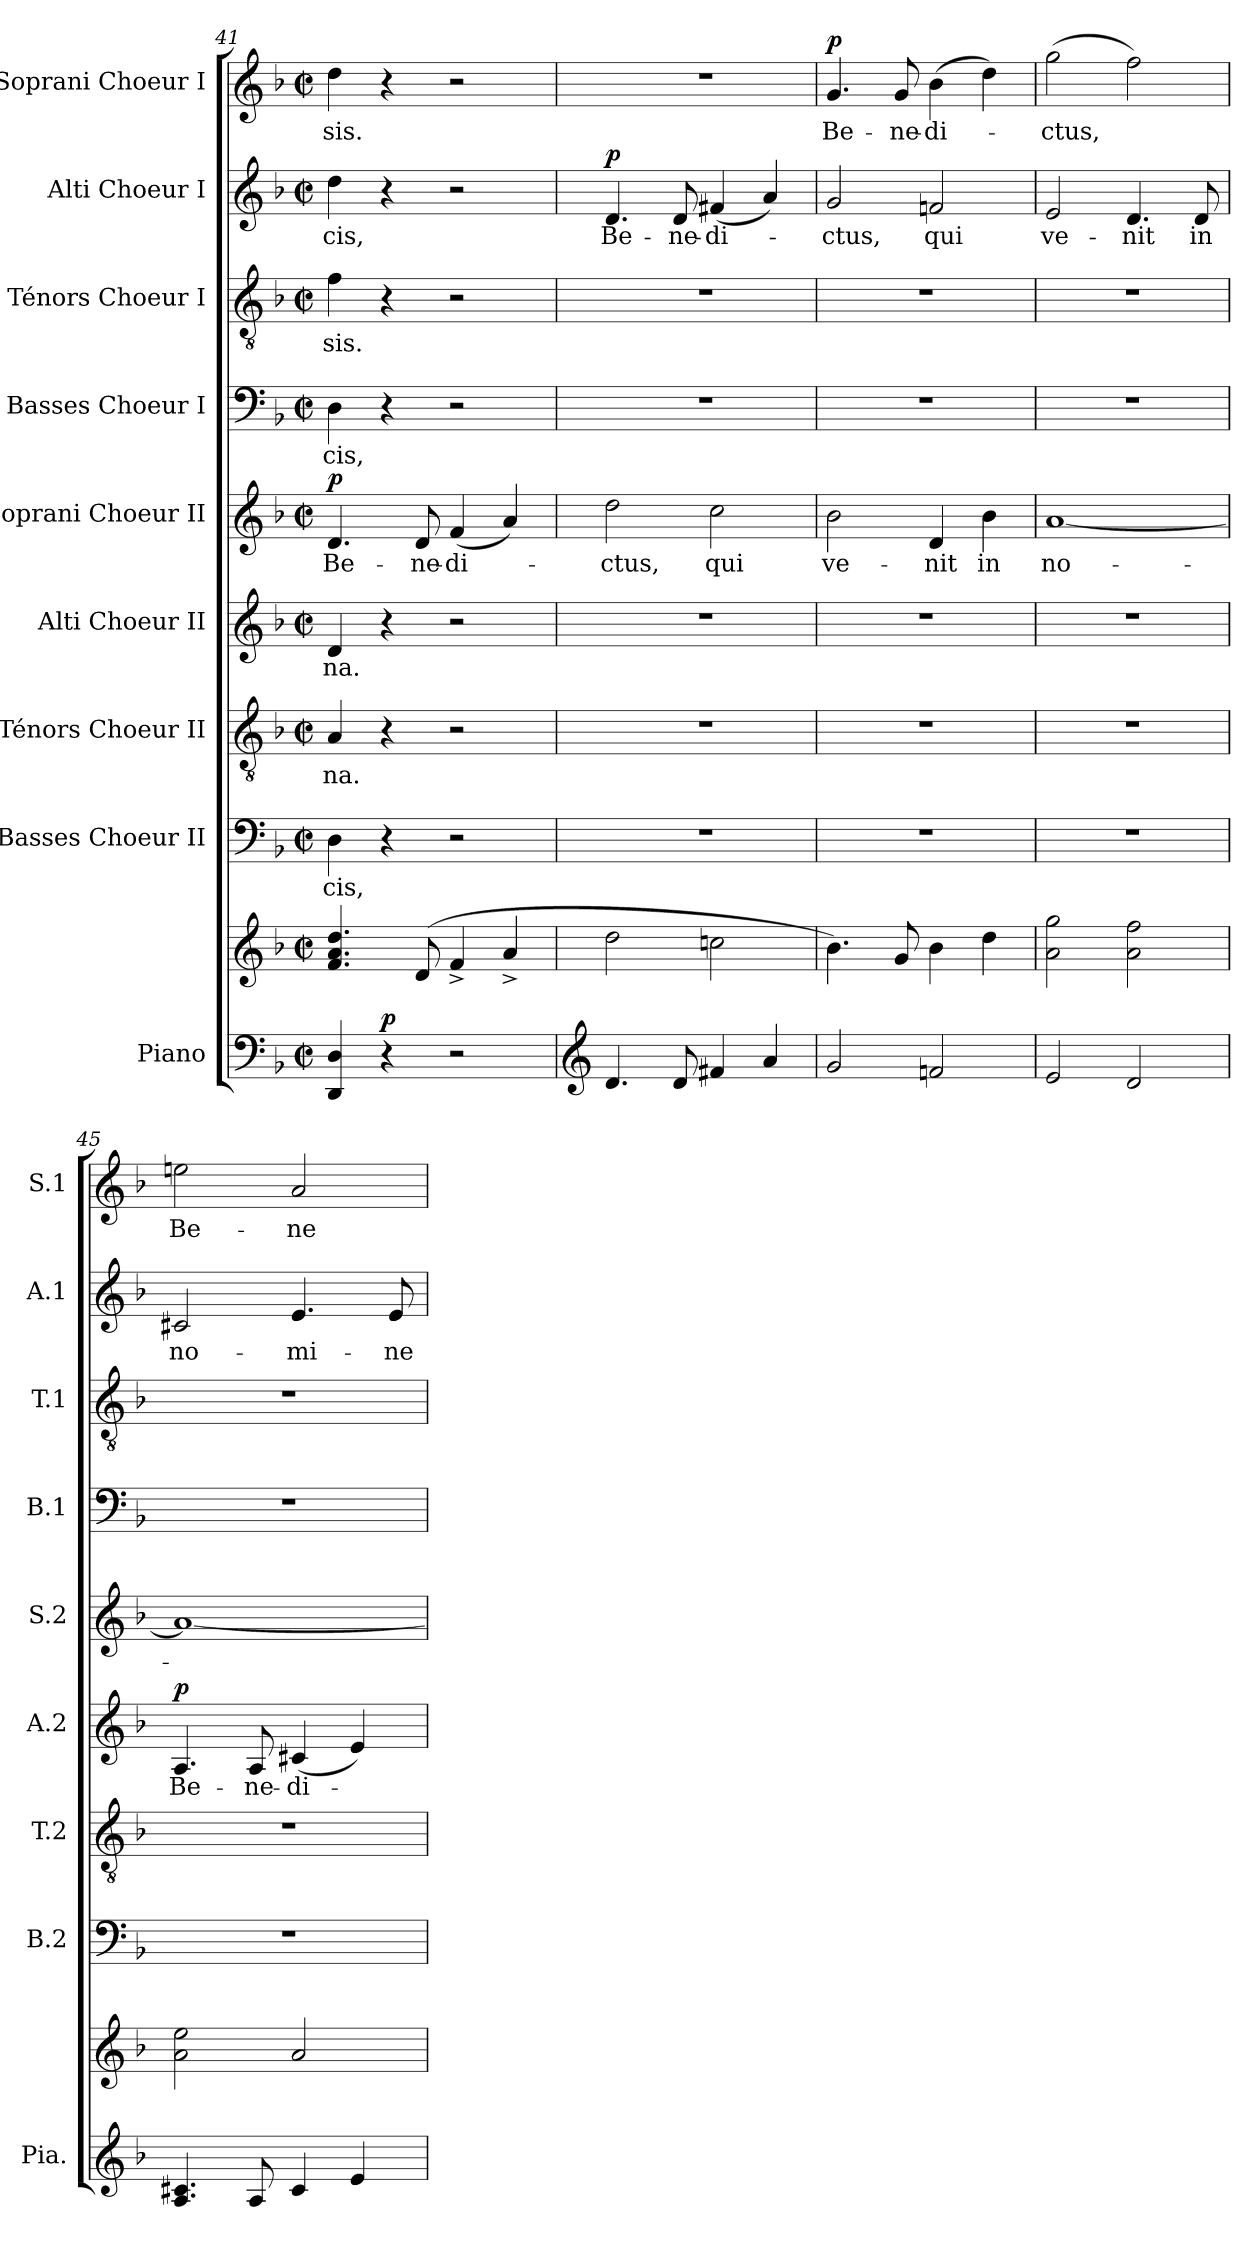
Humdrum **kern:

**kern	**kern	**dynam	**kern	**text	**kern	**text	**kern	**text	**dynam	**kern	**text	**dynam	**kern	**text	**kern	**text	**kern	**text	**dynam	**kern	**text	**dynam
*part9	*part9	*part9	*part8	*part8	*part7	*part7	*part6	*part6	*part6	*part5	*part5	*part5	*part4	*part4	*part3	*part3	*part2	*part2	*part2	*part1	*part1	*part1
*staff10	*staff9	*staff9/10	*staff8	*staff8	*staff7	*staff7	*staff6	*staff6	*staff6	*staff5	*staff5	*staff5	*staff4	*staff4	*staff3	*staff3	*staff2	*staff2	*staff2	*staff1	*staff1	*staff1
*I"Piano	*	*	*I"Basses Choeur II	*	*I"Ténors Choeur II	*	*I"Alti Choeur II	*	*	*I"Soprani Choeur II	*	*	*I"Basses Choeur I	*	*I"Ténors Choeur I	*	*I"Alti Choeur I	*	*	*I"Soprani Choeur I	*	*
*I'Pia.	*	*	*I'B.2	*	*I'T.2	*	*I'A.2	*	*	*I'S.2	*	*	*I'B.1	*	*I'T.1	*	*I'A.1	*	*	*I'S.1	*	*
*clefF4	*clefG2	*	*clefF4	*	*clefGv2	*	*clefG2	*	*	*clefG2	*	*	*clefF4	*	*clefGv2	*	*clefG2	*	*	*clefG2	*	*
*k[b-]	*k[b-]	*	*k[b-]	*	*k[b-]	*	*k[b-]	*	*	*k[b-]	*	*	*k[b-]	*	*k[b-]	*	*k[b-]	*	*	*k[b-]	*	*
*M2/2	*M2/2	*	*M2/2	*	*M2/2	*	*M2/2	*	*	*M2/2	*	*	*M2/2	*	*M2/2	*	*M2/2	*	*	*M2/2	*	*
*met(c|)	*met(c|)	*	*met(c|)	*	*met(c|)	*	*met(c|)	*	*	*met(c|)	*	*	*met(c|)	*	*met(c|)	*	*met(c|)	*	*	*met(c|)	*	*
=41	=41	=41	=41	=41	=41	=41	=41	=41	=41	=41	=41	=41	=41	=41	=41	=41	=41	=41	=41	=41	=41	=41
!	!	!	!	!	!	!	!	!	!	!	!	!LO:DY:a	!	!	!	!	!	!	!	!	!	!
4DD/ 4D/	4.f/ 4.a/ 4.dd/	.	4D\	-cis,	4A/	-na.	4d/	-na.	.	4.d/	Be-	p	4D\	-cis,	4f\	-sis.	4dd\	-cis,	.	4dd\	-sis.	.
!	!	!LO:DY:a=2	!	!	!	!	!	!	!	!	!	!	!	!	!	!	!	!	!	!	!	!
4r	.	p	4r	.	4r	.	4r	.	.	.	.	.	4r	.	4r	.	4r	.	.	4r	.	.
.	(8d/	.	.	.	.	.	.	.	.	8d/	-ne-	.	.	.	.	.	.	.	.	.	.	.
2r	4f^/	.	2r	.	2r	.	2r	.	.	(4f/	-di-	.	2r	.	2r	.	2r	.	.	2r	.	.
.	4a^/	.	.	.	.	.	.	.	.	4a/)	.	.	.	.	.	.	.	.	.	.	.	.
!!LO:PB:g=z
=42	=42	=42	=42	=42	=42	=42	=42	=42	=42	=42	=42	=42	=42	=42	=42	=42	=42	=42	=42	=42	=42	=42
*clefG2	*	*	*	*	*	*	*	*	*	*	*	*	*	*	*	*	*	*	*	*	*	*
!	!	!	!	!	!	!	!	!	!	!	!	!	!	!	!	!	!	!	!LO:DY:a	!	!	!
4.d/	2dd\	.	1r	.	1r	.	1r	.	.	2dd\	-ctus,	.	1r	.	1r	.	4.d/	Be-	p	1r	.	.
8d/	.	.	.	.	.	.	.	.	.	.	.	.	.	.	.	.	8d/	-ne-	.	.	.	.
4f#X/	2ccn\	.	.	.	.	.	.	.	.	2cc\	qui	.	.	.	.	.	(4f#X/	-di-	.	.	.	.
4a/	.	.	.	.	.	.	.	.	.	.	.	.	.	.	.	.	4a/)	.	.	.	.	.
=43	=43	=43	=43	=43	=43	=43	=43	=43	=43	=43	=43	=43	=43	=43	=43	=43	=43	=43	=43	=43	=43	=43
!	!	!	!	!	!	!	!	!	!	!	!	!	!	!	!	!	!	!	!	!	!	!LO:DY:a
2g/	4.b-\)	.	1r	.	1r	.	1r	.	.	2b-\	ve-	.	1r	.	1r	.	2g/	-ctus,	.	4.g/	Be-	p
.	8g/	.	.	.	.	.	.	.	.	.	.	.	.	.	.	.	.	.	.	8g/	-ne-	.
2fn/	4b-\	.	.	.	.	.	.	.	.	4d/	-nit	.	.	.	.	.	2fn/	qui	.	(4b-\	-di-	.
.	4dd\	.	.	.	.	.	.	.	.	4b-\	in	.	.	.	.	.	.	.	.	4dd\)	.	.
=44	=44	=44	=44	=44	=44	=44	=44	=44	=44	=44	=44	=44	=44	=44	=44	=44	=44	=44	=44	=44	=44	=44
2e/	2a\ 2gg\	.	1r	.	1r	.	1r	.	.	[1a	no-	.	1r	.	1r	.	2e/	ve-	.	(2gg\	-ctus,	.
2d/	2a\ 2ff\	.	.	.	.	.	.	.	.	.	.	.	.	.	.	.	4.d/	-nit	.	2ff\)	.	.
.	.	.	.	.	.	.	.	.	.	.	.	.	.	.	.	.	8d/	in	.	.	.	.
=45	=45	=45	=45	=45	=45	=45	=45	=45	=45	=45	=45	=45	=45	=45	=45	=45	=45	=45	=45	=45	=45	=45
!	!	!	!	!	!	!	!	!	!LO:DY:a	!	!	!	!	!	!	!	!	!	!	!	!	!
4.A/ 4.c#X/	2a\ 2ee\	.	1r	.	1r	.	4.A/	Be-	p	1a_	.	.	1r	.	1r	.	2c#X/	no-	.	2een\	Be-	.
8A/	.	.	.	.	.	.	8A/	-ne-	.	.	.	.	.	.	.	.	.	.	.	.	.	.
4c#/	2a/	.	.	.	.	.	(4c#X/	-di-	.	.	.	.	.	.	.	.	4.e/	-mi-	.	2a/	-ne-	.
4e/	.	.	.	.	.	.	4e/)	.	.	.	.	.	.	.	.	.	.	.	.	.	.	.
.	.	.	.	.	.	.	.	.	.	.	.	.	.	.	.	.	8e/	-ne	.	.	.	.
=	=	=	=	=	=	=	=	=	=	=	=	=	=	=	=	=	=	=	=	=	=	=
*-	*-	*-	*-	*-	*-	*-	*-	*-	*-	*-	*-	*-	*-	*-	*-	*-	*-	*-	*-	*-	*-	*-
